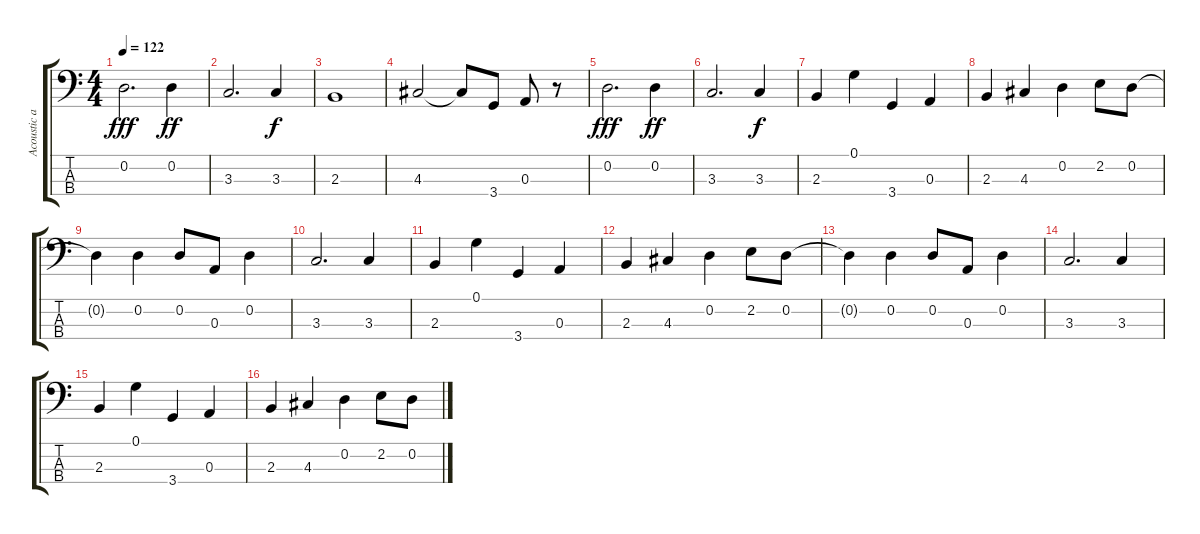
\track ("Acoustic and Electric Basses" "Acoustic a") {instrument fretlessbass}
\staff {score tabs}
\tuning (G2 D2 A1 E1) {hide}
\ts (4 4)
\tempo 122
\clef f4
\ks c
0.2.2{d dy fff} 0.2.4{dy ff} |
3.3.2{d} 3.3.4{dy f} |
2.3.1 |
4.3.2 4.3{t}.8 3.4.8 0.3.8 r.8 |
0.2.2{d dy fff} 0.2.4{dy ff} |
3.3.2{d} 3.3.4{dy f} |
2.3.4 0.1.4 3.4.4 0.3.4 |
2.3.4 4.3.4 0.2.4 2.2.8 0.2.8 |
0.2{t}.4 0.2.4 0.2.8 0.3.8 0.2.4 |
3.3.2{d} 3.3.4 |
2.3.4 0.1.4 3.4.4 0.3.4 |
2.3.4 4.3.4 0.2.4 2.2.8 0.2.8 |
0.2{t}.4 0.2.4 0.2.8 0.3.8 0.2.4 |
3.3.2{d} 3.3.4 |
2.3.4 0.1.4 3.4.4 0.3.4 |
2.3.4 4.3.4 0.2.4 2.2.8 0.2.8
